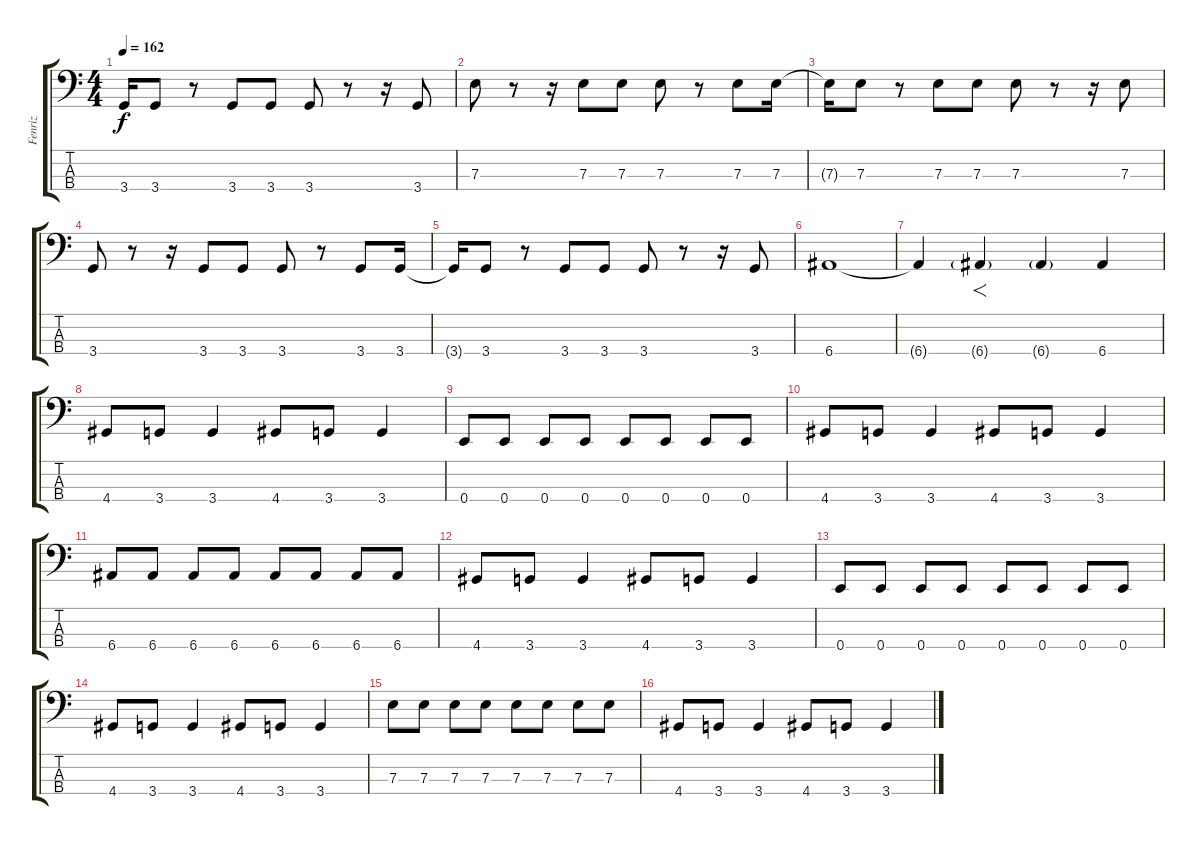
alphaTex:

\track ("Fenriz" "Fenriz") {instrument electricbassfinger}
\staff {score tabs}
\tuning (G2 D2 A1 E1) {hide}
\ts (4 4)
\tempo 162
\clef f4
\ks c
3.4{t}.16{dy f} 3.4.8 r.8 3.4.8 3.4.8 3.4.8 r.8 r.16 3.4.8 |
7.3.8 r.8 r.16 7.3.8 7.3.8 7.3.8 r.8 7.3.8 7.3.16 |
7.3{t}.16 7.3.8 r.8 7.3.8 7.3.8 7.3.8 r.8 r.16 7.3.8 |
3.4.8 r.8 r.16 3.4.8 3.4.8 3.4.8 r.8 3.4.8 3.4.16 |
3.4{t}.16 3.4.8 r.8 3.4.8 3.4.8 3.4.8 r.8 r.16 3.4.8 |
6.4.1 |
6.4{t}.4 6.4{g}.4{f} 6.4{g}.4 6.4.4 |
4.4.8 3.4.8 3.4.4 4.4.8 3.4.8 3.4.4 |
0.4.8 0.4.8 0.4.8 0.4.8 0.4.8 0.4.8 0.4.8 0.4.8 |
4.4.8 3.4.8 3.4.4 4.4.8 3.4.8 3.4.4 |
6.4.8 6.4.8 6.4.8 6.4.8 6.4.8 6.4.8 6.4.8 6.4.8 |
4.4.8 3.4.8 3.4.4 4.4.8 3.4.8 3.4.4 |
0.4.8 0.4.8 0.4.8 0.4.8 0.4.8 0.4.8 0.4.8 0.4.8 |
4.4.8 3.4.8 3.4.4 4.4.8 3.4.8 3.4.4 |
7.3.8 7.3.8 7.3.8 7.3.8 7.3.8 7.3.8 7.3.8 7.3.8 |
4.4.8 3.4.8 3.4.4 4.4.8 3.4.8 3.4.4
